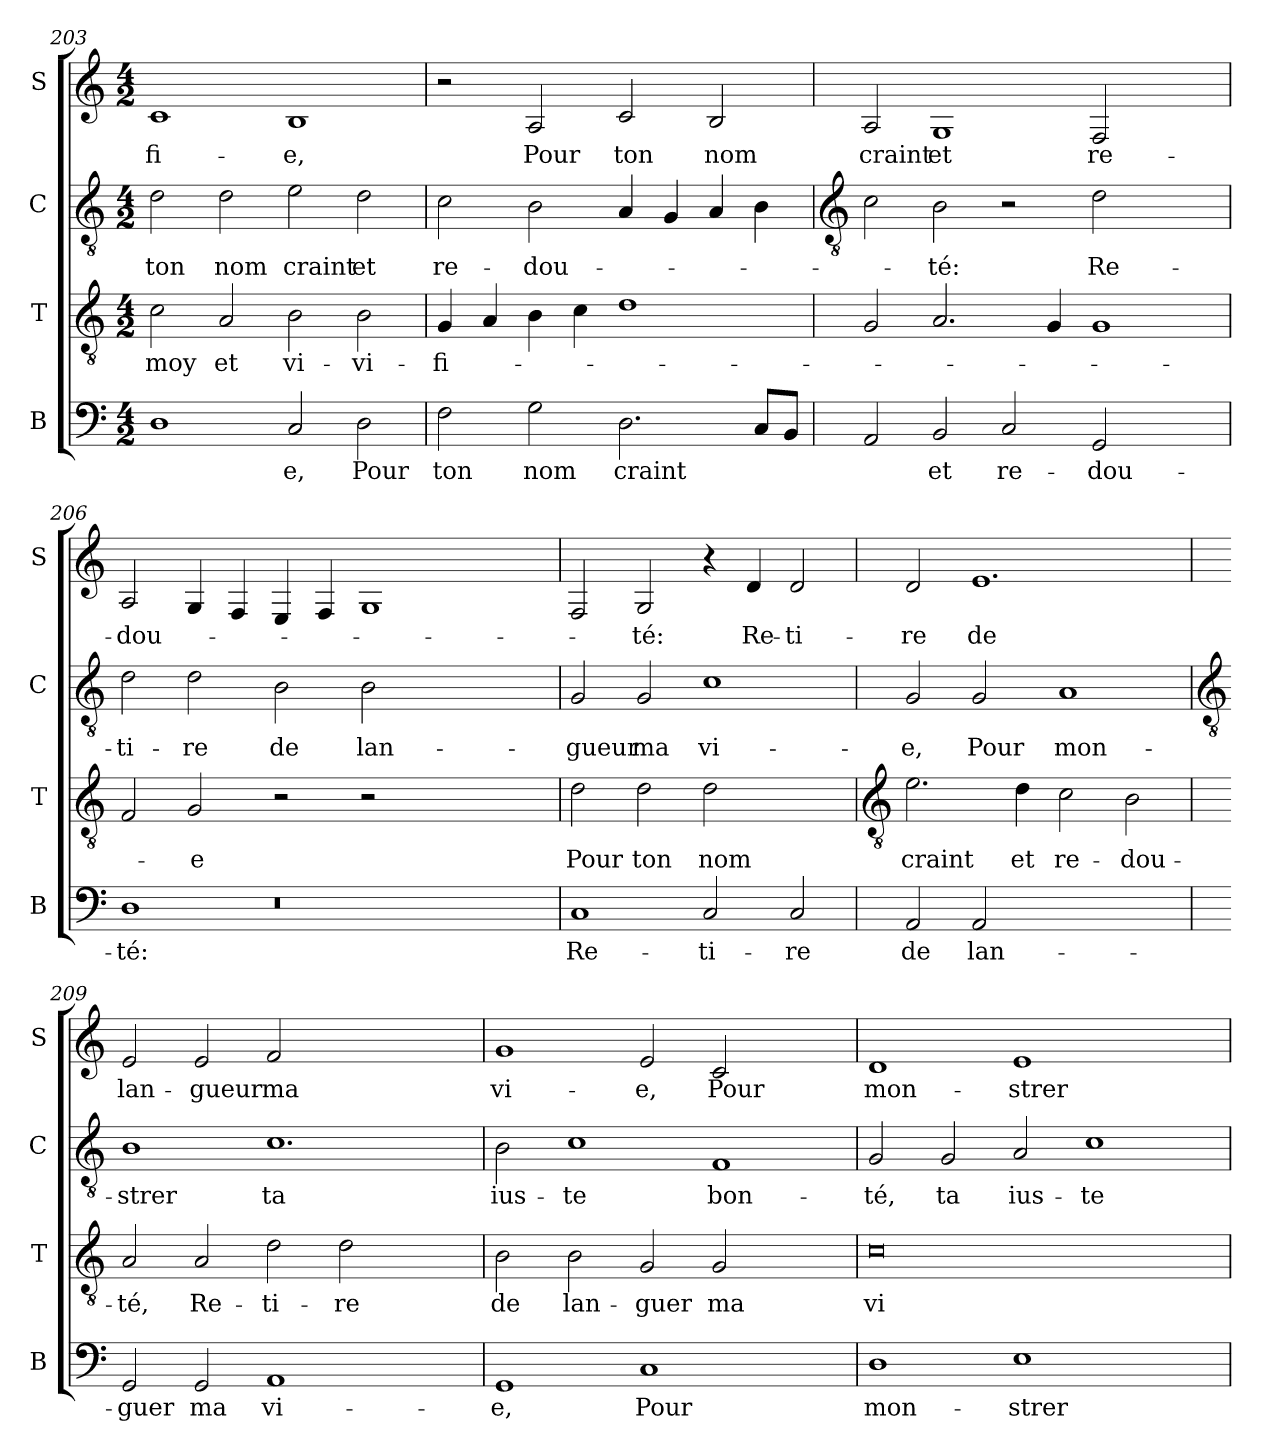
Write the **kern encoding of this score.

**kern	**text	**kern	**text	**kern	**text	**kern	**text
*part4	*part4	*part3	*part3	*part2	*part2	*part1	*part1
*staff4	*staff4	*staff3	*staff3	*staff2	*staff2	*staff1	*staff1
*I"B	*	*I"T	*	*I"C	*	*I"S	*
*I'B	*	*I'T	*	*I'C	*	*I'S	*
!!LO:LB:g=z
*clefF4	*	*clefGv2	*	*clefGv2	*	*clefG2	*
*k[]	*	*k[]	*	*k[]	*	*k[]	*
*C:	*	*C:	*	*C:	*	*C:	*
*M4/2	*	*M4/2	*	*M4/2	*	*M4/2	*
=203	=203	=203	=203	=203	=203	=203	=203
!	!	!	!LO:LY:b	!	!LO:LY:b	!	!LO:LY:b
1D	.	2c	moy	2d	ton	1c	-fi-
!	!	!	!LO:LY:b	!	!LO:LY:b	!	!
.	.	2A	et	2d	nom	.	.
!	!LO:LY:b	!	!LO:LY:b	!	!LO:LY:b	!	!LO:LY:b
2C	-e,	2B	vi-	2e	craint	1B	-e,
!	!LO:LY:b	!	!LO:LY:b	!	!LO:LY:b	!	!
2D	Pour	2B	-vi-	2d	et	.	.
=204	=204	=204	=204	=204	=204	=204	=204
!	!LO:LY:b	!	!LO:LY:b	!	!LO:LY:b	!	!
2F	ton	4G	-fi-	2c	re-	2r	.
.	.	4A	.	.	.	.	.
!	!LO:LY:b	!	!	!	!LO:LY:b	!	!LO:LY:b
2G	nom	4B	.	2B	-dou-	2A	Pour
.	.	4c	.	.	.	.	.
!	!LO:LY:b	!	!	!	!	!	!LO:LY:b
2.D	craint	1d	.	4A	.	2c	ton
.	.	.	.	4G	.	.	.
!	!	!	!	!	!	!	!LO:LY:b
.	.	.	.	4A	.	2B	nom
8CL	.	.	.	4B	.	.	.
8BBJ	.	.	.	.	.	.	.
!!LO:LB:g=z
=205	=205	=205	=205	=205	=205	=205	=205
*	*	*	*	*clefGv2	*	*	*
!	!	!	!	!	!	!	!LO:LY:b
2AA	.	2G	.	2c	.	2A	craint
!	!LO:LY:b	!	!	!	!LO:LY:b	!	!LO:LY:b
2BB	et	2.A	.	2B	-té:	1G	et
!	!LO:LY:b	!	!	!	!	!	!
2C	re-	.	.	2r	.	.	.
.	.	4G	.	.	.	.	.
!	!LO:LY:b	!	!	!	!LO:LY:b	!	!LO:LY:b
2GG	-dou-	1G	.	2d	Re-	2F	re-
2ryy	.	.	.	2ryy	.	2ryy	.
!!LO:LB:g=z
=206	=206	=206	=206	=206	=206	=206	=206
!	!LO:LY:b	!	!	!	!LO:LY:b	!	!LO:LY:b
1D	-té:	2F	.	2d	-ti-	2A	-dou-
!	!	!	!LO:LY:b	!	!LO:LY:b	!	!
.	.	2G	-e	2d	-re	4G	.
.	.	.	.	.	.	4F	.
!	!	!	!	!	!LO:LY:b	!	!
0r	.	2r	.	2B	de	4E	.
.	.	.	.	.	.	4F	.
!	!	!	!	!	!LO:LY:b	!	!
.	.	2r	.	2B	lan-	1G	.
.	.	1ryy	.	1ryy	.	.	.
.	.	.	.	.	.	2ryy	.
=207	=207	=207	=207	=207	=207	=207	=207
!	!LO:LY:b	!	!LO:LY:b	!	!LO:LY:b	!	!
1C	Re-	2d	Pour	2G	-gueur	2F	.
!	!	!	!LO:LY:b	!	!LO:LY:b	!	!LO:LY:b
.	.	2d	ton	2G	ma	2G	-té:
!	!LO:LY:b	!	!LO:LY:b	!	!LO:LY:b	!	!
2C	-ti-	2d	nom	1c	vi-	4r	.
!	!	!	!	!	!	!	!LO:LY:b
.	.	.	.	.	.	4d	Re-
!	!LO:LY:b	!	!	!	!	!	!LO:LY:b
2C	-re	2ryy	.	.	.	2d	-ti-
!!LO:LB:g=z
=208	=208	=208	=208	=208	=208	=208	=208
*	*	*clefGv2	*	*	*	*	*
!	!LO:LY:b	!	!LO:LY:b	!	!LO:LY:b	!	!LO:LY:b
2AA	de	2.e	craint	2G	-e,	2d	-re
!	!LO:LY:b	!	!	!	!LO:LY:b	!	!LO:LY:b
2AA	lan-	.	.	2G	Pour	1.e	de
!	!	!	!LO:LY:b	!	!	!	!
.	.	4d	et	.	.	.	.
!	!	!	!LO:LY:b	!	!LO:LY:b	!	!
1ryy	.	2c	re-	1A	mon-	.	.
!	!	!	!LO:LY:b	!	!	!	!
.	.	2B	-dou-	.	.	.	.
!!LO:LB:g=z
=209	=209	=209	=209	=209	=209	=209	=209
*	*	*	*	*clefGv2	*	*	*
!	!LO:LY:b	!	!LO:LY:b	!	!LO:LY:b	!	!LO:LY:b
2GG	-guer	2A	-té,	1B	-strer	2e	lan-
!	!LO:LY:b	!	!LO:LY:b	!	!	!	!LO:LY:b
2GG	ma	2A	Re-	.	.	2e	-gueur
!	!LO:LY:b	!	!LO:LY:b	!	!LO:LY:b	!	!LO:LY:b
1AA	vi-	2d	-ti-	1.c	ta	2f	ma
!	!	!	!LO:LY:b	!	!	!	!
.	.	2d	-re	.	.	1ryy	.
2ryy	.	2ryy	.	.	.	.	.
!!LO:LB:g=z
=210	=210	=210	=210	=210	=210	=210	=210
!	!LO:LY:b	!	!LO:LY:b	!	!LO:LY:b	!	!LO:LY:b
1GG	-e,	2B	de	2B	ius-	1g	vi-
!	!	!	!LO:LY:b	!	!LO:LY:b	!	!
.	.	2B	lan-	1c	-te	.	.
!	!LO:LY:b	!	!LO:LY:b	!	!	!	!LO:LY:b
1C	Pour	2G	-guer	.	.	2e	-e,
!	!	!	!LO:LY:b	!	!LO:LY:b	!	!LO:LY:b
.	.	2G	ma	1F	bon-	2c	Pour
2ryy	.	2ryy	.	.	.	2ryy	.
=211	=211	=211	=211	=211	=211	=211	=211
!	!LO:LY:b	!	!LO:LY:b	!	!LO:LY:b	!	!LO:LY:b
1D	mon-	0c	vi-	2G	-té,	1d	mon-
!	!	!	!	!	!LO:LY:b	!	!
.	.	.	.	2G	ta	.	.
!	!LO:LY:b	!	!	!	!LO:LY:b	!	!LO:LY:b
1E	-strer	.	.	2A	ius-	1e	-strer
!	!	!	!	!	!LO:LY:b	!	!
.	.	.	.	1c	-te	.	.
2ryy	.	2ryy	.	.	.	2ryy	.
=	=	=	=	=	=	=	=
*-	*-	*-	*-	*-	*-	*-	*-
